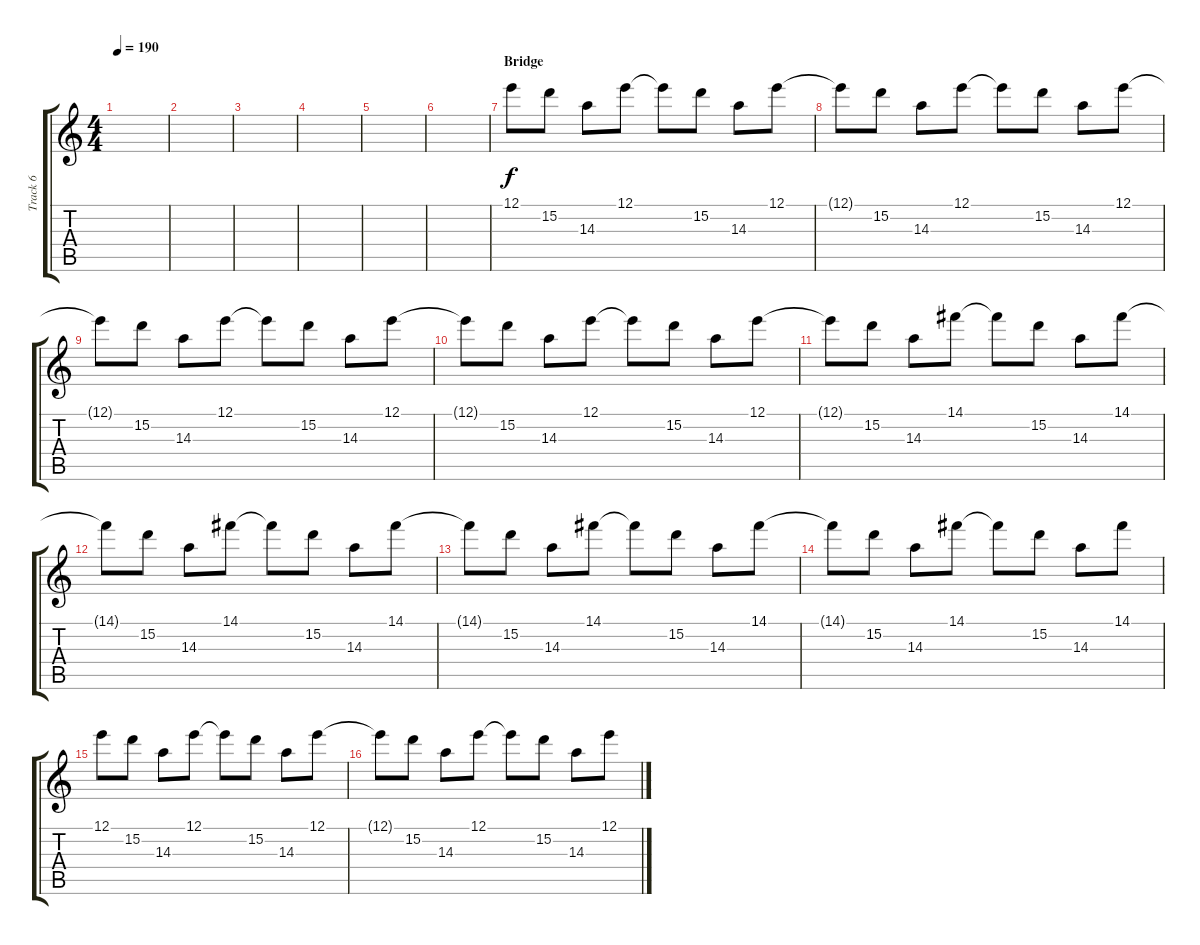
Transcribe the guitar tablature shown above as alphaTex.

\track ("Track 6" "Track 6") {instrument electricguitarclean}
\staff {score tabs}
\tuning (E4 B3 G3 D3 A2 D2) {hide}
\ts (4 4)
\tempo 190
\clef g2
\ks c
|
|
|
|
|
|
\section ("" "Bridge")
12.1.8{instrument electricguitarclean} 15.2.8 14.3.8 12.1.8 12.1{t}.8 15.2.8 14.3.8 12.1.8 |
12.1{t}.8 15.2.8 14.3.8 12.1.8 12.1{t}.8 15.2.8 14.3.8 12.1.8 |
12.1{t}.8 15.2.8 14.3.8 12.1.8 12.1{t}.8 15.2.8 14.3.8 12.1.8 |
12.1{t}.8 15.2.8 14.3.8 12.1.8 12.1{t}.8 15.2.8 14.3.8 12.1.8 |
12.1{t}.8 15.2.8 14.3.8 14.1.8 14.1{t}.8 15.2.8 14.3.8 14.1.8 |
14.1{t}.8 15.2.8 14.3.8 14.1.8 14.1{t}.8 15.2.8 14.3.8 14.1.8 |
14.1{t}.8 15.2.8 14.3.8 14.1.8 14.1{t}.8 15.2.8 14.3.8 14.1.8 |
14.1{t}.8 15.2.8 14.3.8 14.1.8 14.1{t}.8 15.2.8 14.3.8 14.1.8 |
12.1.8{instrument electricguitarclean} 15.2.8 14.3.8 12.1.8 12.1{t}.8 15.2.8 14.3.8 12.1.8 |
12.1{t}.8 15.2.8 14.3.8 12.1.8 12.1{t}.8 15.2.8 14.3.8 12.1.8
